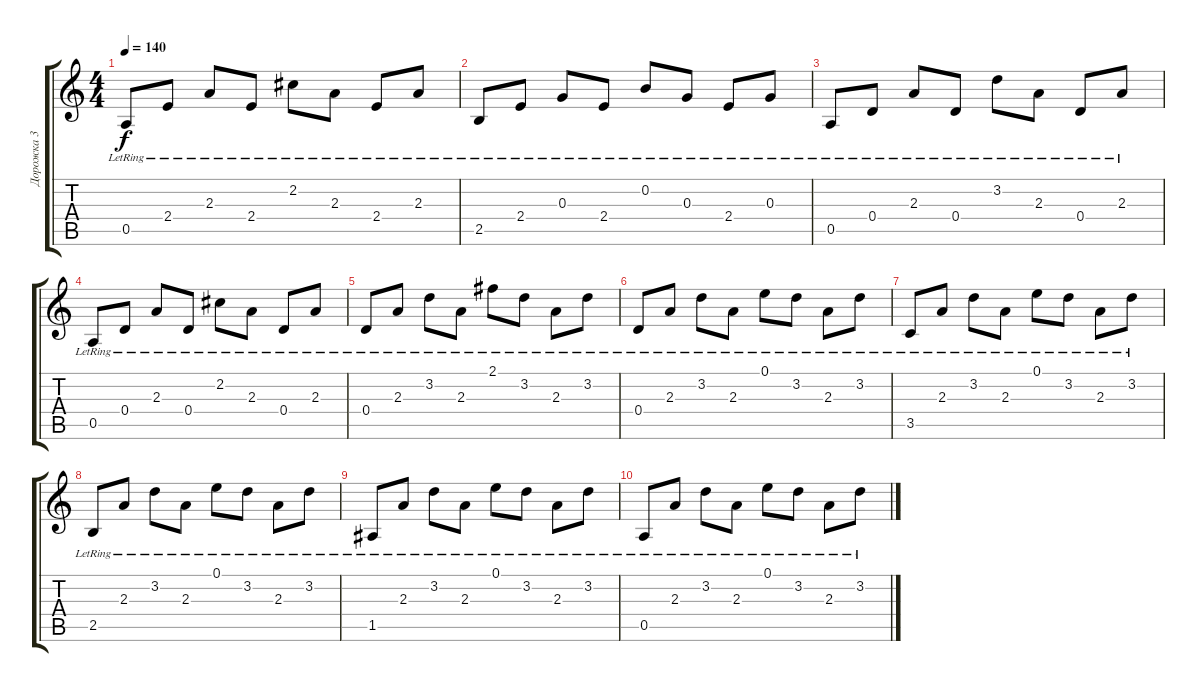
\track ("Дорожка 3" "Дорожка 3") {instrument electricguitarjazz}
\staff {score tabs}
\tuning (E4 B3 G3 D3 A2 D2) {hide}
\ts (4 4)
\tempo 140
\clef g2
\ks c
0.5{lr}.8{dy f} 2.4{lr}.8 2.3{lr}.8 2.4{lr}.8 2.2{lr}.8 2.3{lr}.8 2.4{lr}.8 2.3{lr}.8 |
2.5{lr}.8 2.4{lr}.8 0.3{lr}.8 2.4{lr}.8 0.2{lr}.8 0.3{lr}.8 2.4{lr}.8 0.3{lr}.8 |
0.5{lr}.8 0.4{lr}.8 2.3{lr}.8 0.4{lr}.8 3.2{lr}.8 2.3{lr}.8 0.4{lr}.8 2.3{lr}.8 |
0.5{lr}.8 0.4{lr}.8 2.3{lr}.8 0.4{lr}.8 2.2{lr}.8 2.3{lr}.8 0.4{lr}.8 2.3{lr}.8 |
0.4{lr}.8 2.3{lr}.8 3.2{lr}.8 2.3{lr}.8 2.1{lr}.8 3.2{lr}.8 2.3{lr}.8 3.2{lr}.8 |
0.4{lr}.8 2.3{lr}.8 3.2{lr}.8 2.3{lr}.8 0.1{lr}.8 3.2{lr}.8 2.3{lr}.8 3.2{lr}.8 |
3.5{lr}.8 2.3{lr}.8 3.2{lr}.8 2.3{lr}.8 0.1{lr}.8 3.2{lr}.8 2.3{lr}.8 3.2{lr}.8 |
2.5{lr}.8 2.3{lr}.8 3.2{lr}.8 2.3{lr}.8 0.1{lr}.8 3.2{lr}.8 2.3{lr}.8 3.2{lr}.8 |
1.5{lr}.8 2.3{lr}.8 3.2{lr}.8 2.3{lr}.8 0.1{lr}.8 3.2{lr}.8 2.3{lr}.8 3.2{lr}.8 |
0.5{lr}.8 2.3{lr}.8 3.2{lr}.8 2.3{lr}.8 0.1{lr}.8 3.2{lr}.8 2.3{lr}.8 3.2{lr}.8
